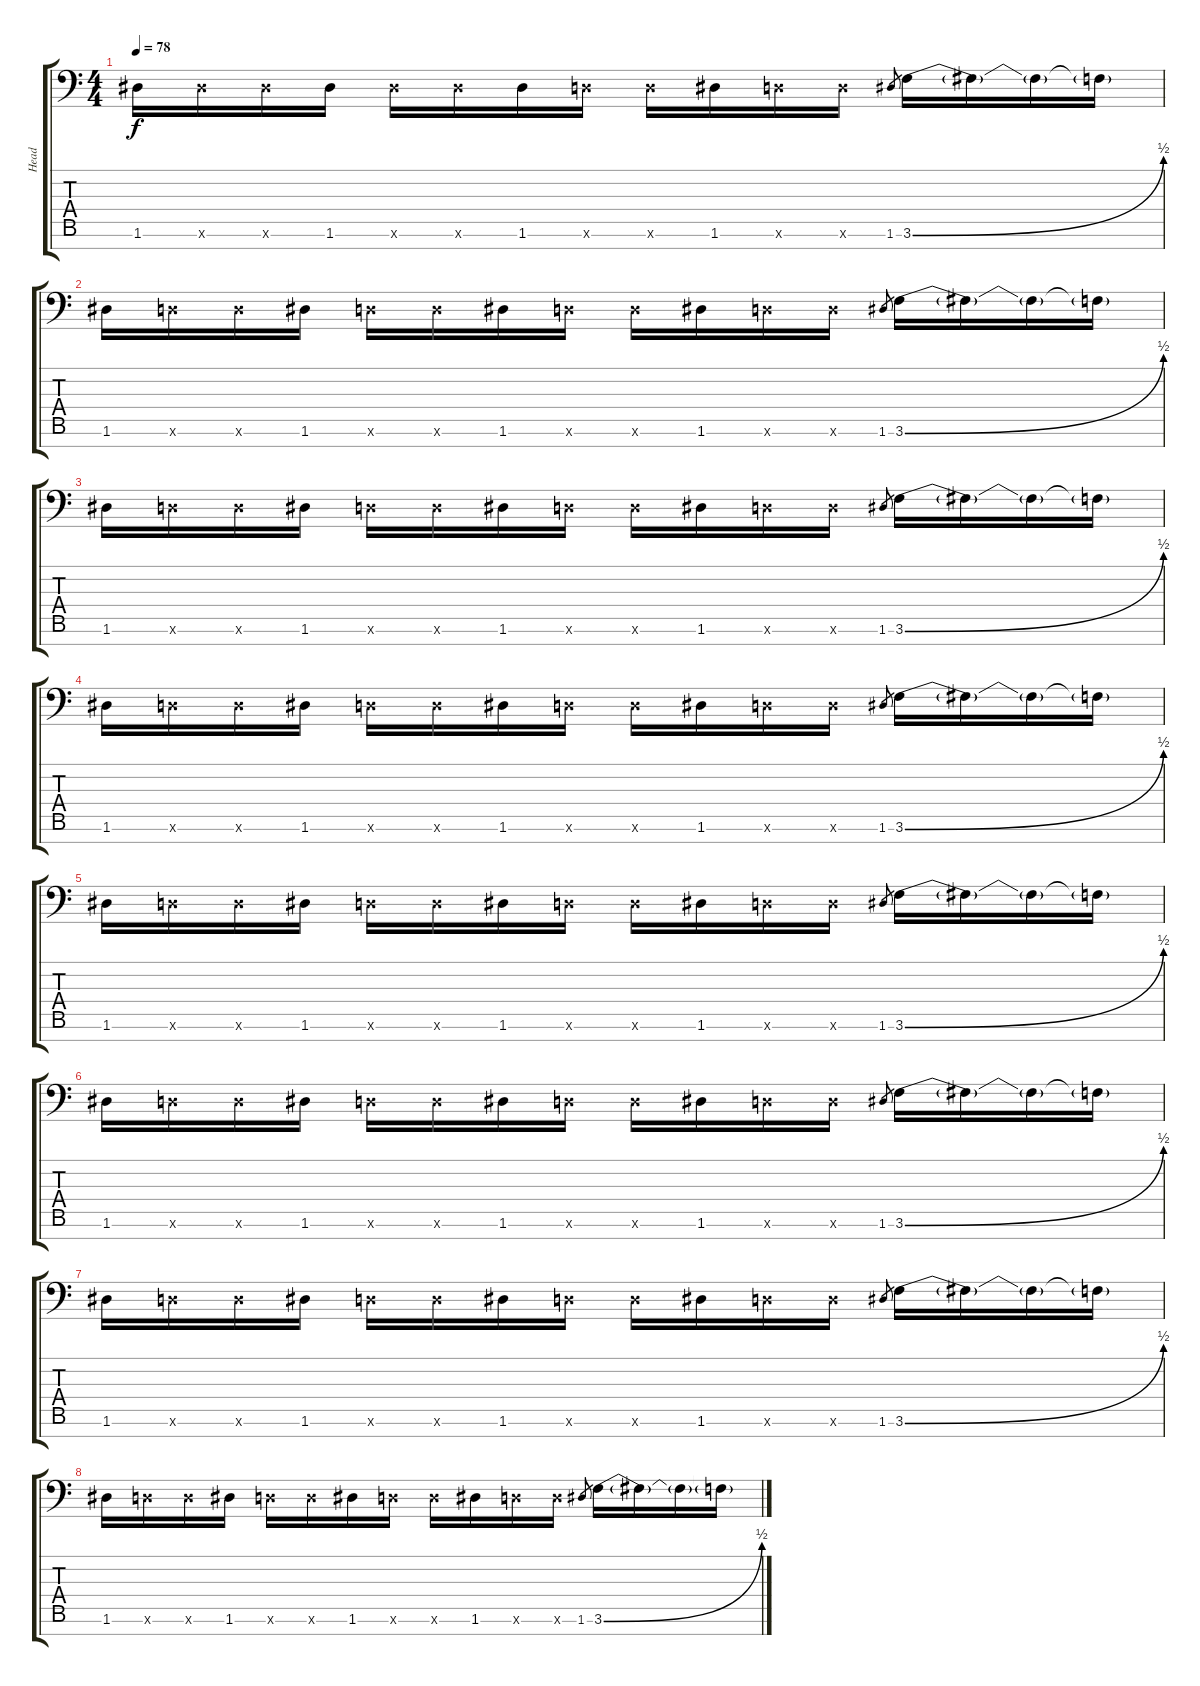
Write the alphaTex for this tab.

\track ("Head" "Head") {instrument distortionguitar}
\staff {score tabs}
\tuning (D4 A3 F3 C3 G2 D2 A1) {hide}
\ts (4 4)
\tempo 78
\clef f4
\ks c
1.6.16{dy f instrument electricguitarclean} 1.6{x}.16 1.6{x}.16 1.6.16 1.6{x}.16 1.6{x}.16 1.6.16 0.6{x}.16 0.6{x}.16 1.6.16 0.6{x}.16 0.6{x}.16 1.6.8{gr} 3.6{be (bend 0 0 60 2)}.16 3.6{t}.16 3.6{t}.16 3.6{t}.16 |
1.6.16 0.6{x}.16 0.6{x}.16 1.6.16 0.6{x}.16 0.6{x}.16 1.6.16 0.6{x}.16 0.6{x}.16 1.6.16 0.6{x}.16 0.6{x}.16 1.6.8{gr} 3.6{be (bend 0 0 60 2)}.16 3.6{t}.16 3.6{t}.16 3.6{t}.16 |
1.6.16 0.6{x}.16 0.6{x}.16 1.6.16 0.6{x}.16 0.6{x}.16 1.6.16 0.6{x}.16 0.6{x}.16 1.6.16 0.6{x}.16 0.6{x}.16 1.6.8{gr} 3.6{be (bend 0 0 60 2)}.16 3.6{t}.16 3.6{t}.16 3.6{t}.16 |
1.6.16 0.6{x}.16 0.6{x}.16 1.6.16 0.6{x}.16 0.6{x}.16 1.6.16 0.6{x}.16 0.6{x}.16 1.6.16 0.6{x}.16 0.6{x}.16 1.6.8{gr} 3.6{be (bend 0 0 60 2)}.16 3.6{t}.16 3.6{t}.16 3.6{t}.16 |
1.6.16 0.6{x}.16 0.6{x}.16 1.6.16 0.6{x}.16 0.6{x}.16 1.6.16 0.6{x}.16 0.6{x}.16 1.6.16 0.6{x}.16 0.6{x}.16 1.6.8{gr} 3.6{be (bend 0 0 60 2)}.16 3.6{t}.16 3.6{t}.16 3.6{t}.16 |
1.6.16 0.6{x}.16 0.6{x}.16 1.6.16 0.6{x}.16 0.6{x}.16 1.6.16 0.6{x}.16 0.6{x}.16 1.6.16 0.6{x}.16 0.6{x}.16 1.6.8{gr} 3.6{be (bend 0 0 60 2)}.16 3.6{t}.16 3.6{t}.16 3.6{t}.16 |
1.6.16 0.6{x}.16 0.6{x}.16 1.6.16 0.6{x}.16 0.6{x}.16 1.6.16 0.6{x}.16 0.6{x}.16 1.6.16 0.6{x}.16 0.6{x}.16 1.6.8{gr} 3.6{be (bend 0 0 60 2)}.16 3.6{t}.16 3.6{t}.16 3.6{t}.16 |
1.6.16 0.6{x}.16 0.6{x}.16 1.6.16 0.6{x}.16 0.6{x}.16 1.6.16 0.6{x}.16 0.6{x}.16 1.6.16 0.6{x}.16 0.6{x}.16 1.6.8{gr} 3.6{be (bend 0 0 60 2)}.16 3.6{t}.16{volume 16 instrument distortionguitar} 3.6{t}.16 3.6{t}.16
